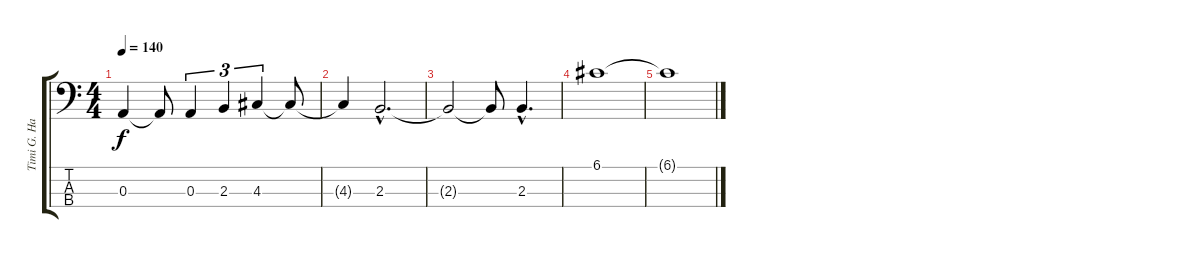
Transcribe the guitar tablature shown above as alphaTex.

\track ("Timi G. Hansen" "Timi G. Ha") {instrument electricbasspick}
\staff {score tabs}
\tuning (G2 D2 A1 E1) {hide}
\ts (4 4)
\tempo 140
\clef f4
\ks c
0.3{t}.4{dy f} 0.3{t}.8 0.3.4{tu (3 2)} 2.3.4{tu (3 2)} 4.3.4{tu (3 2)} 4.3{t}.8 |
4.3{t}.4 2.3{hac}.2{d} |
2.3{t}.2 2.3{t}.8 2.3{hac}.4{d} |
6.1.1 |
6.1{t}.1
